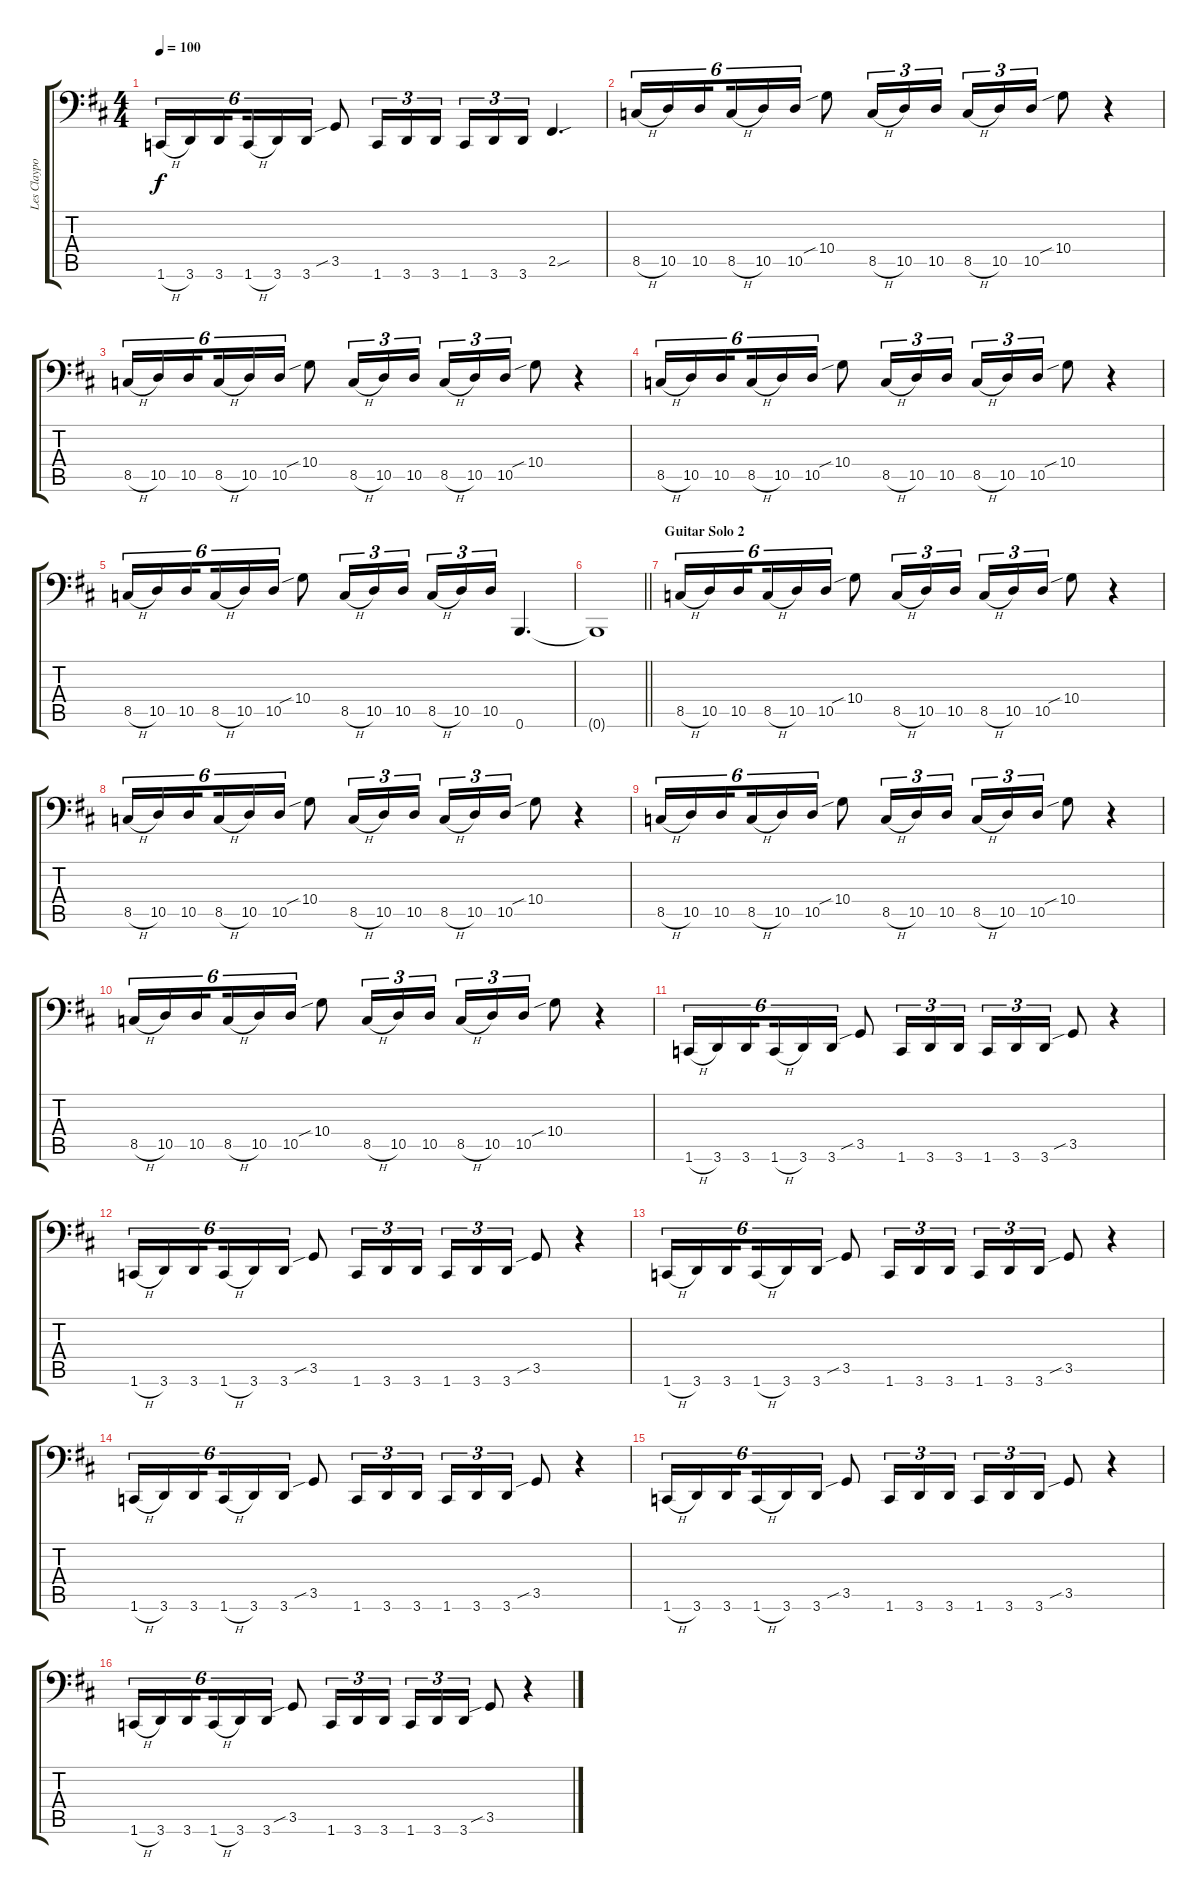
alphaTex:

\track ("Les Claypool" "Les Claypo") {instrument electricbassfinger}
\staff {score tabs}
\tuning (C3 G2 D2 A1 E1 B0) {hide}
\ts (4 4)
\tempo 100
\clef f4
\ks d
1.6{h}.16{tu (6 4) dy f} 3.6.16{tu (6 4)} 3.6.16{tu (6 4) beam splitsecondary} 1.6{h}.16{tu (6 4)} 3.6.16{tu (6 4)} 3.6.16{tu (6 4)} 3.5{sib}.8 1.6.16{tu (3 2)} 3.6.16{tu (3 2)} 3.6.16{tu (3 2)} 1.6.16{tu (3 2)} 3.6.16{tu (3 2)} 3.6.16{tu (3 2)} 2.5{sou}.4{d} |
8.5{h}.16{tu (6 4)} 10.5.16{tu (6 4)} 10.5.16{tu (6 4) beam splitsecondary} 8.5{h}.16{tu (6 4)} 10.5.16{tu (6 4)} 10.5.16{tu (6 4)} 10.4{sib}.8 8.5{h}.16{tu (3 2)} 10.5.16{tu (3 2)} 10.5.16{tu (3 2)} 8.5{h}.16{tu (3 2)} 10.5.16{tu (3 2)} 10.5.16{tu (3 2)} 10.4{sib}.8 r.4 |
8.5{h}.16{tu (6 4)} 10.5.16{tu (6 4)} 10.5.16{tu (6 4) beam splitsecondary} 8.5{h}.16{tu (6 4)} 10.5.16{tu (6 4)} 10.5.16{tu (6 4)} 10.4{sib}.8 8.5{h}.16{tu (3 2)} 10.5.16{tu (3 2)} 10.5.16{tu (3 2)} 8.5{h}.16{tu (3 2)} 10.5.16{tu (3 2)} 10.5.16{tu (3 2)} 10.4{sib}.8 r.4 |
8.5{h}.16{tu (6 4)} 10.5.16{tu (6 4)} 10.5.16{tu (6 4) beam splitsecondary} 8.5{h}.16{tu (6 4)} 10.5.16{tu (6 4)} 10.5.16{tu (6 4)} 10.4{sib}.8 8.5{h}.16{tu (3 2)} 10.5.16{tu (3 2)} 10.5.16{tu (3 2)} 8.5{h}.16{tu (3 2)} 10.5.16{tu (3 2)} 10.5.16{tu (3 2)} 10.4{sib}.8 r.4 |
8.5{h}.16{tu (6 4)} 10.5.16{tu (6 4)} 10.5.16{tu (6 4) beam splitsecondary} 8.5{h}.16{tu (6 4)} 10.5.16{tu (6 4)} 10.5.16{tu (6 4)} 10.4{sib}.8 8.5{h}.16{tu (3 2)} 10.5.16{tu (3 2)} 10.5.16{tu (3 2)} 8.5{h}.16{tu (3 2)} 10.5.16{tu (3 2)} 10.5.16{tu (3 2)} 0.6.4{d instrument distortionguitar} |
\barLineRight lightlight
0.6{t}.1 |
\section ("" "Guitar Solo 2")
8.5{h}.16{tu (6 4) instrument electricbassfinger} 10.5.16{tu (6 4)} 10.5.16{tu (6 4) beam splitsecondary} 8.5{h}.16{tu (6 4)} 10.5.16{tu (6 4)} 10.5.16{tu (6 4)} 10.4{sib}.8 8.5{h}.16{tu (3 2)} 10.5.16{tu (3 2)} 10.5.16{tu (3 2)} 8.5{h}.16{tu (3 2)} 10.5.16{tu (3 2)} 10.5.16{tu (3 2)} 10.4{sib}.8 r.4 |
8.5{h}.16{tu (6 4)} 10.5.16{tu (6 4)} 10.5.16{tu (6 4) beam splitsecondary} 8.5{h}.16{tu (6 4)} 10.5.16{tu (6 4)} 10.5.16{tu (6 4)} 10.4{sib}.8 8.5{h}.16{tu (3 2)} 10.5.16{tu (3 2)} 10.5.16{tu (3 2)} 8.5{h}.16{tu (3 2)} 10.5.16{tu (3 2)} 10.5.16{tu (3 2)} 10.4{sib}.8 r.4 |
8.5{h}.16{tu (6 4)} 10.5.16{tu (6 4)} 10.5.16{tu (6 4) beam splitsecondary} 8.5{h}.16{tu (6 4)} 10.5.16{tu (6 4)} 10.5.16{tu (6 4)} 10.4{sib}.8 8.5{h}.16{tu (3 2)} 10.5.16{tu (3 2)} 10.5.16{tu (3 2)} 8.5{h}.16{tu (3 2)} 10.5.16{tu (3 2)} 10.5.16{tu (3 2)} 10.4{sib}.8 r.4 |
8.5{h}.16{tu (6 4)} 10.5.16{tu (6 4)} 10.5.16{tu (6 4) beam splitsecondary} 8.5{h}.16{tu (6 4)} 10.5.16{tu (6 4)} 10.5.16{tu (6 4)} 10.4{sib}.8 8.5{h}.16{tu (3 2)} 10.5.16{tu (3 2)} 10.5.16{tu (3 2)} 8.5{h}.16{tu (3 2)} 10.5.16{tu (3 2)} 10.5.16{tu (3 2)} 10.4{sib}.8 r.4 |
1.6{h}.16{tu (6 4)} 3.6.16{tu (6 4)} 3.6.16{tu (6 4) beam splitsecondary} 1.6{h}.16{tu (6 4)} 3.6.16{tu (6 4)} 3.6.16{tu (6 4)} 3.5{sib}.8 1.6.16{tu (3 2)} 3.6.16{tu (3 2)} 3.6.16{tu (3 2)} 1.6.16{tu (3 2)} 3.6.16{tu (3 2)} 3.6.16{tu (3 2)} 3.5{sib}.8 r.4 |
1.6{h}.16{tu (6 4)} 3.6.16{tu (6 4)} 3.6.16{tu (6 4) beam splitsecondary} 1.6{h}.16{tu (6 4)} 3.6.16{tu (6 4)} 3.6.16{tu (6 4)} 3.5{sib}.8 1.6.16{tu (3 2)} 3.6.16{tu (3 2)} 3.6.16{tu (3 2)} 1.6.16{tu (3 2)} 3.6.16{tu (3 2)} 3.6.16{tu (3 2)} 3.5{sib}.8 r.4 |
1.6{h}.16{tu (6 4)} 3.6.16{tu (6 4)} 3.6.16{tu (6 4) beam splitsecondary} 1.6{h}.16{tu (6 4)} 3.6.16{tu (6 4)} 3.6.16{tu (6 4)} 3.5{sib}.8 1.6.16{tu (3 2)} 3.6.16{tu (3 2)} 3.6.16{tu (3 2)} 1.6.16{tu (3 2)} 3.6.16{tu (3 2)} 3.6.16{tu (3 2)} 3.5{sib}.8 r.4 |
1.6{h}.16{tu (6 4)} 3.6.16{tu (6 4)} 3.6.16{tu (6 4) beam splitsecondary} 1.6{h}.16{tu (6 4)} 3.6.16{tu (6 4)} 3.6.16{tu (6 4)} 3.5{sib}.8 1.6.16{tu (3 2)} 3.6.16{tu (3 2)} 3.6.16{tu (3 2)} 1.6.16{tu (3 2)} 3.6.16{tu (3 2)} 3.6.16{tu (3 2)} 3.5{sib}.8 r.4 |
1.6{h}.16{tu (6 4)} 3.6.16{tu (6 4)} 3.6.16{tu (6 4) beam splitsecondary} 1.6{h}.16{tu (6 4)} 3.6.16{tu (6 4)} 3.6.16{tu (6 4)} 3.5{sib}.8 1.6.16{tu (3 2)} 3.6.16{tu (3 2)} 3.6.16{tu (3 2)} 1.6.16{tu (3 2)} 3.6.16{tu (3 2)} 3.6.16{tu (3 2)} 3.5{sib}.8 r.4 |
1.6{h}.16{tu (6 4)} 3.6.16{tu (6 4)} 3.6.16{tu (6 4) beam splitsecondary} 1.6{h}.16{tu (6 4)} 3.6.16{tu (6 4)} 3.6.16{tu (6 4)} 3.5{sib}.8 1.6.16{tu (3 2)} 3.6.16{tu (3 2)} 3.6.16{tu (3 2)} 1.6.16{tu (3 2)} 3.6.16{tu (3 2)} 3.6.16{tu (3 2)} 3.5{sib}.8 r.4
